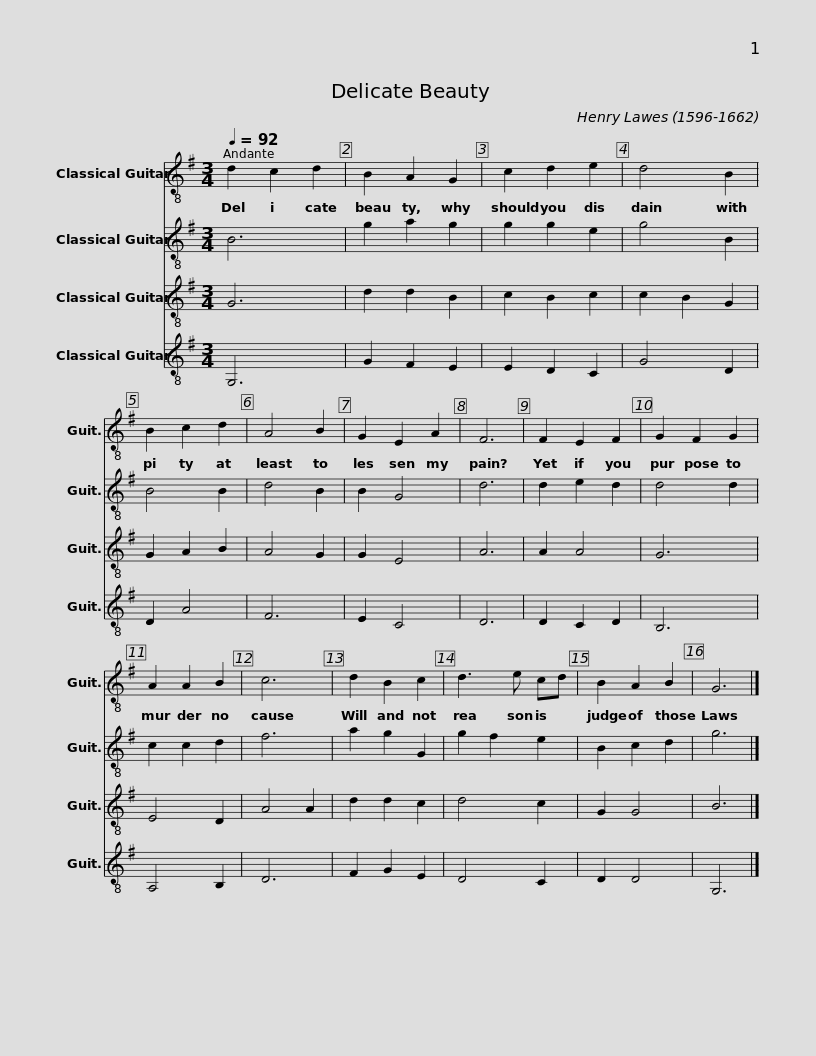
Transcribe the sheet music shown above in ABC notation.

X:1
%%score 1 2 3 4
L:1/8
Q:1/4=92
M:3/4
I:linebreak $
K:G
V:1 treble-8
V:2 treble-8
V:3 treble-8
V:4 treble-8
V:1
 d2 c2 d2 | B2 A2 G2 | c2 d2 e2 | d4 B2 |$ B2 c2 d2 | %5
 A4 B2 | G2 E2 A2 | F6 |$ F2 E2 F2 | G2 F2 G2 | %10
 A2 A2 B2 | c6 |$ d2 B2 c2 | d3 e cd | B2 A2 B2 | %15
 G6 |] %16
V:2
 B6 | g2 a2 g2 | g2 g2 e2 | g4 B2 |$ B4 B2 | %5
 d4 B2 | B2 G4 | d6 |$ d2 e2 d2 | d4 d2 | %10
 c2 c2 d2 | f6 |$ a2 g2 G2 | g2 f2 e2 | B2 c2 d2 | %15
 g6 |] %16
V:3
 G6 | d2 d2 B2 | c2 B2 c2 | c2 B2 G2 |$ G2 A2 B2 | %5
 A4 G2 | G2 E4 | A6 |$ A2 A4 | G6 | %10
 E4 D2 | A4 A2 |$ d2 d2 c2 | d4 c2 | G2 G4 | %15
 B6 |] %16
V:4
 G,6 | G2 F2 E2 | E2 D2 C2 | G4 D2 |$ D2 A4 | %5
 F6 | E2 C4 | D6 |$ D2 C2 D2 | B,6 | %10
 A,4 B,2 | D6 |$ F2 G2 E2 | D4 C2 | D2 D4 | %15
 G,6 |] %16
